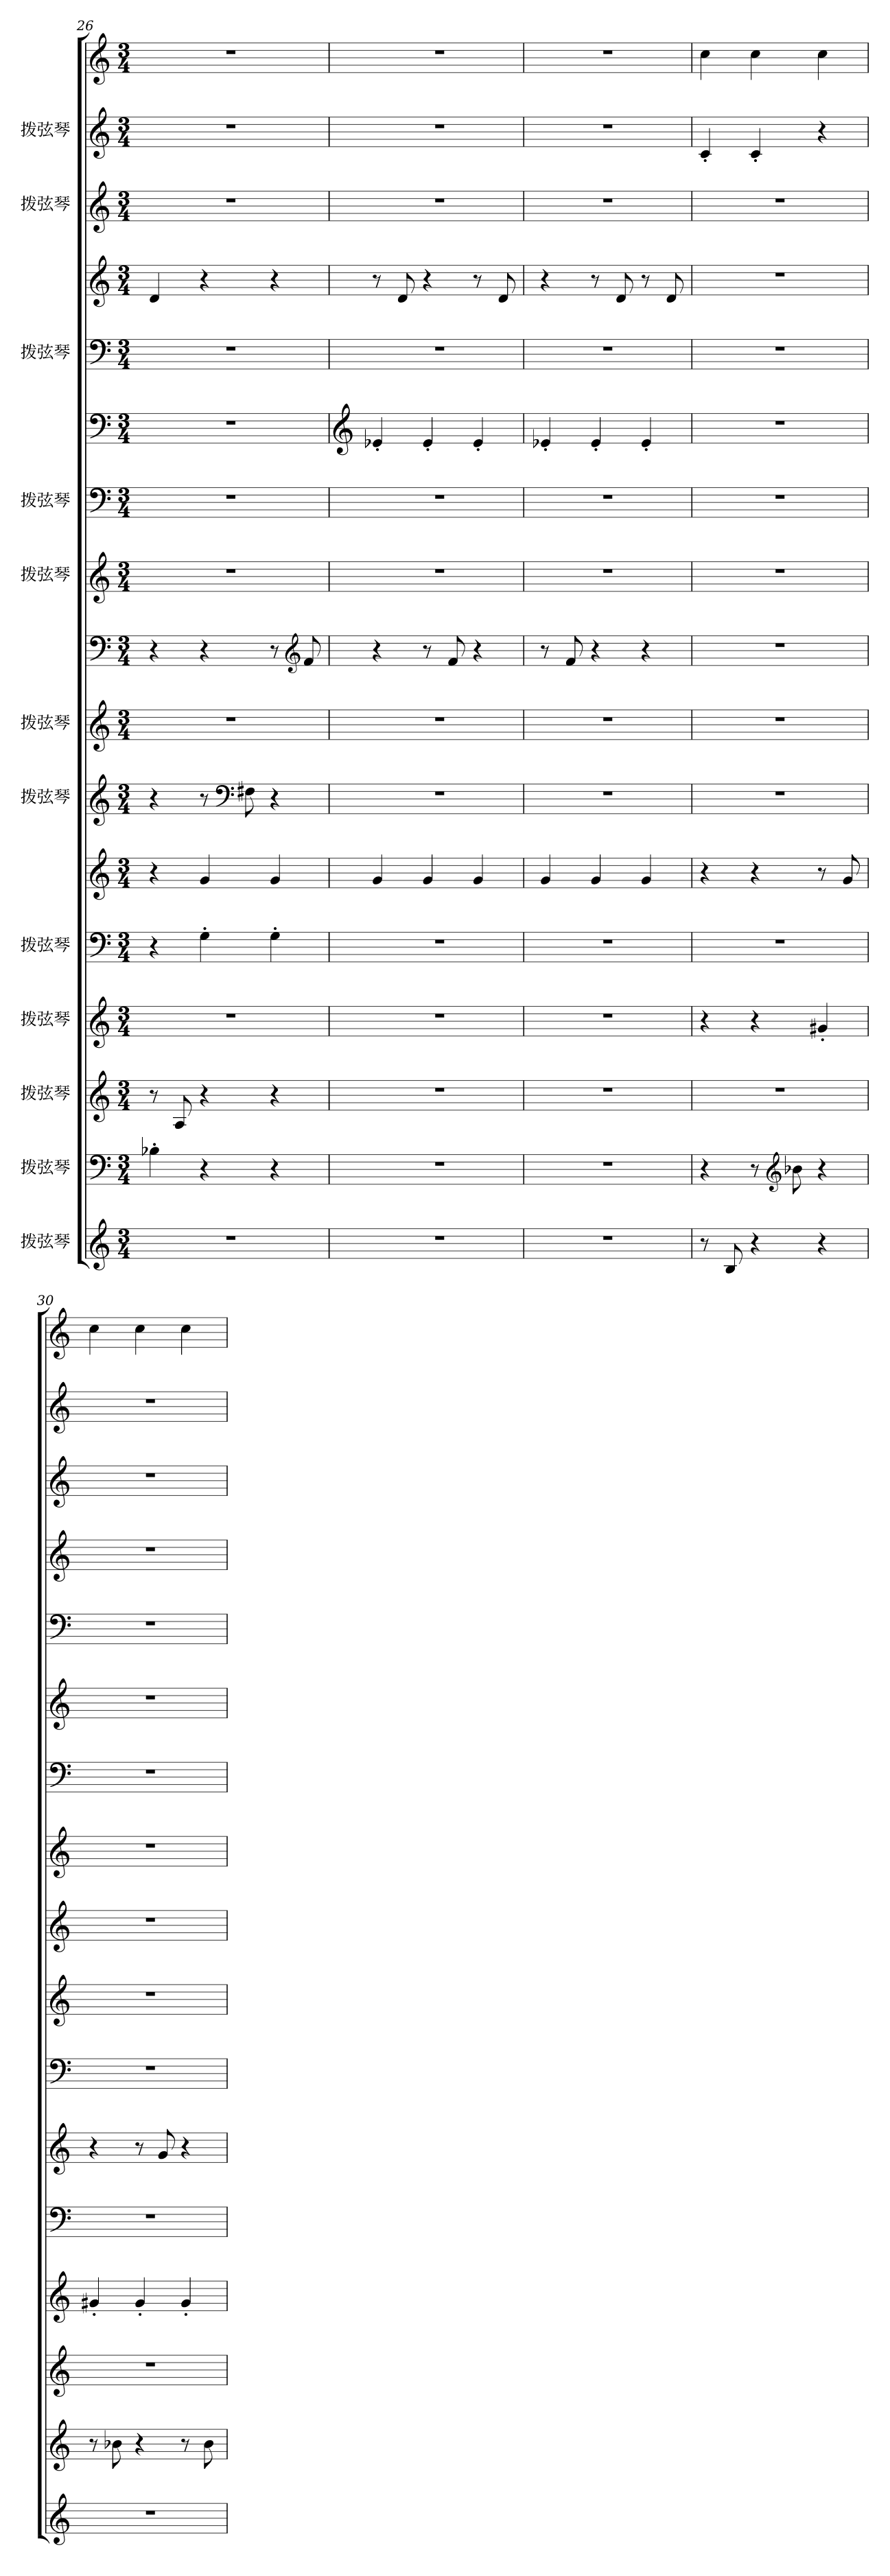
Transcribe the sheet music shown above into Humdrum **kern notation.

**kern	**kern	**kern	**kern	**kern	**kern	**kern	**kern	**kern	**kern	**kern	**kern	**kern	**kern	**kern	**kern	**kern
*part12	*part11	*part10	*part9	*part8	*part8	*part7	*part6	*part6	*part5	*part4	*part4	*part3	*part3	*part2	*part1	*part1
*staff17	*staff16	*staff15	*staff14	*staff13	*staff12	*staff11	*staff10	*staff9	*staff8	*staff7	*staff6	*staff5	*staff4	*staff3	*staff2	*staff1
*I"拨弦琴	*I"拨弦琴	*I"拨弦琴	*I"拨弦琴	*I"拨弦琴	*	*I"拨弦琴	*I"拨弦琴	*	*I"拨弦琴	*I"拨弦琴	*	*I"拨弦琴	*	*I"拨弦琴	*I"拨弦琴	*
!!LO:PB:g=z
*clefG2	*clefF4	*clefG2	*clefG2	*clefF4	*clefG2	*clefG2	*clefG2	*clefF4	*clefG2	*clefF4	*clefF4	*clefF4	*clefG2	*clefG2	*clefG2	*clefG2
*k[]	*k[]	*k[]	*k[]	*k[]	*k[]	*k[]	*k[]	*k[]	*k[]	*k[]	*k[]	*k[]	*k[]	*k[]	*k[]	*k[]
*M3/4	*M3/4	*M3/4	*M3/4	*M3/4	*M3/4	*M3/4	*M3/4	*M3/4	*M3/4	*M3/4	*M3/4	*M3/4	*M3/4	*M3/4	*M3/4	*M3/4
=26	=26	=26	=26	=26	=26	=26	=26	=26	=26	=26	=26	=26	=26	=26	=26	=26
2.r	4B-X'\	8r	2.r	4r	4r	4r	2.r	4r	2.r	2.r	2.r	2.r	4d/	2.r	2.r	2.r
.	.	8A/	.	.	.	.	.	.	.	.	.	.	.	.	.	.
.	4r	4r	.	4G'\	4g/	8r	.	4r	.	.	.	.	4r	.	.	.
*	*	*	*	*	*	*clefF4	*	*	*	*	*	*	*	*	*	*
.	.	.	.	.	.	8F#X\	.	.	.	.	.	.	.	.	.	.
.	4r	4r	.	4G'\	4g/	4r	.	8r	.	.	.	.	4r	.	.	.
*	*	*	*	*	*	*	*	*clefG2	*	*	*	*	*	*	*	*
.	.	.	.	.	.	.	.	8f/	.	.	.	.	.	.	.	.
=27	=27	=27	=27	=27	=27	=27	=27	=27	=27	=27	=27	=27	=27	=27	=27	=27
*	*	*	*	*	*	*	*	*	*	*	*clefG2	*	*	*	*	*
2.r	2.r	2.r	2.r	2.r	4g/	2.r	2.r	4r	2.r	2.r	4e-X'/	2.r	8r	2.r	2.r	2.r
.	.	.	.	.	.	.	.	.	.	.	.	.	8d/	.	.	.
.	.	.	.	.	4g/	.	.	8r	.	.	4e-'/	.	4r	.	.	.
.	.	.	.	.	.	.	.	8f/	.	.	.	.	.	.	.	.
.	.	.	.	.	4g/	.	.	4r	.	.	4e-'/	.	8r	.	.	.
.	.	.	.	.	.	.	.	.	.	.	.	.	8d/	.	.	.
=28	=28	=28	=28	=28	=28	=28	=28	=28	=28	=28	=28	=28	=28	=28	=28	=28
2.r	2.r	2.r	2.r	2.r	4g/	2.r	2.r	8r	2.r	2.r	4e-X'/	2.r	4r	2.r	2.r	2.r
.	.	.	.	.	.	.	.	8f/	.	.	.	.	.	.	.	.
.	.	.	.	.	4g/	.	.	4r	.	.	4e-'/	.	8r	.	.	.
.	.	.	.	.	.	.	.	.	.	.	.	.	8d/	.	.	.
.	.	.	.	.	4g/	.	.	4r	.	.	4e-'/	.	8r	.	.	.
.	.	.	.	.	.	.	.	.	.	.	.	.	8d/	.	.	.
=29	=29	=29	=29	=29	=29	=29	=29	=29	=29	=29	=29	=29	=29	=29	=29	=29
8r	4r	2.r	4r	2.r	4r	2.r	2.r	2.r	2.r	2.r	2.r	2.r	2.r	2.r	4c'/	4cc\
8B/	.	.	.	.	.	.	.	.	.	.	.	.	.	.	.	.
4r	8r	.	4r	.	4r	.	.	.	.	.	.	.	.	.	4c'/	4cc\
*	*clefG2	*	*	*	*	*	*	*	*	*	*	*	*	*	*	*
.	8b-X\	.	.	.	.	.	.	.	.	.	.	.	.	.	.	.
4r	4r	.	4g#X'/	.	8r	.	.	.	.	.	.	.	.	.	4r	4cc\
.	.	.	.	.	8g/	.	.	.	.	.	.	.	.	.	.	.
!!LO:PB:g=z
=30	=30	=30	=30	=30	=30	=30	=30	=30	=30	=30	=30	=30	=30	=30	=30	=30
2.r	8r	2.r	4g#X'/	2.r	4r	2.r	2.r	2.r	2.r	2.r	2.r	2.r	2.r	2.r	2.r	4cc\
.	8b-X\	.	.	.	.	.	.	.	.	.	.	.	.	.	.	.
.	4r	.	4g#'/	.	8r	.	.	.	.	.	.	.	.	.	.	4cc\
.	.	.	.	.	8g/	.	.	.	.	.	.	.	.	.	.	.
.	8r	.	4g#'/	.	4r	.	.	.	.	.	.	.	.	.	.	4cc\
.	8b-\	.	.	.	.	.	.	.	.	.	.	.	.	.	.	.
=	=	=	=	=	=	=	=	=	=	=	=	=	=	=	=	=
*-	*-	*-	*-	*-	*-	*-	*-	*-	*-	*-	*-	*-	*-	*-	*-	*-
